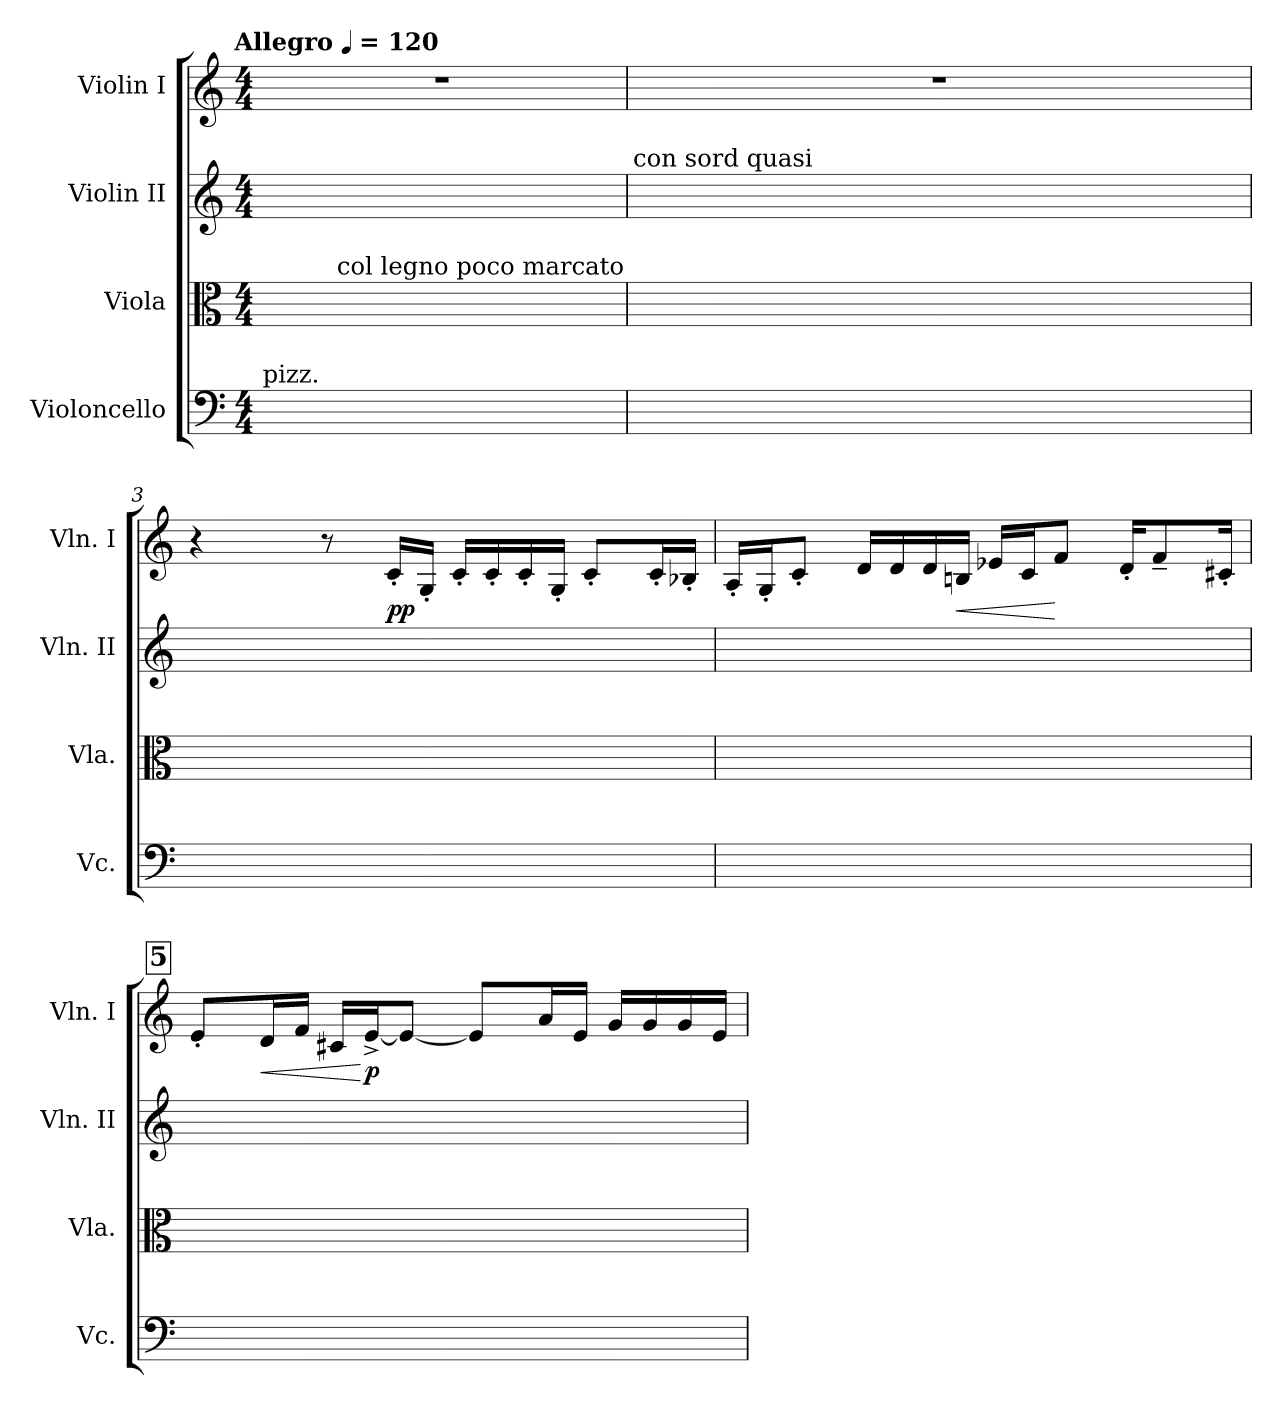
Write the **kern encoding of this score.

**kern	**kern	**kern	**kern	**dynam
*part4	*part3	*part2	*part1	*part1
*staff4	*staff3	*staff2	*staff1	*staff1
*I"Violoncello	*I"Viola	*I"Violin II	*I"Violin I	*
*I'Vc.	*I'Vla.	*I'Vln. II	*I'Vln. I	*
*clefF4	*clefC3	*clefG2	*clefG2	*
*k[]	*k[]	*k[]	*k[]	*
*C:	*C:	*C:	*C:	*
!!LO:TX:omd:t=Allegro [quarter] = 120
*M4/4	*M4/4	*M4/4	*M4/4	*
*MM120	*MM120	*MM120	*MM120	*
=1	=1	=1	=1	=1
!LO:TX:a:t=pizz.	!	!	!	!
4ryy	4ryy	1ryy	1r	.
!	!LO:TX:a:t=col legno poco marcato	!	!	!
4ryy	8ryy	.	.	.
.	8ryy	.	.	.
4ryy	8ryy	.	.	.
.	8ryy	.	.	.
4ryy	8ryy	.	.	.
.	8ryy	.	.	.
=2	=2	=2	=2	=2
!	!	!LO:TX:a:t=con sord quasi	!	!
4ryy	4ryy	2ryy	1r	.
4ryy	8ryy	.	.	.
.	8ryy	.	.	.
4ryy	8ryy	64ryy	.	.
.	.	64ryy	.	.
.	.	64ryy	.	.
.	.	64ryy	.	.
.	.	64ryy	.	.
.	.	64ryy	.	.
.	.	64ryy	.	.
.	.	64ryy	.	.
.	8ryy	64ryy	.	.
.	.	64ryy	.	.
.	.	64ryy	.	.
.	.	64ryy	.	.
.	.	64ryy	.	.
.	.	64ryy	.	.
.	.	64ryy	.	.
.	.	64ryy	.	.
4ryy	8ryy	64ryy	.	.
.	.	64ryy	.	.
.	.	64ryy	.	.
.	.	64ryy	.	.
.	.	64ryy	.	.
.	.	64ryy	.	.
.	.	64ryy	.	.
.	.	64ryy	.	.
.	8ryy	64ryy	.	.
.	.	64ryy	.	.
.	.	64ryy	.	.
.	.	64ryy	.	.
.	.	64ryy	.	.
.	.	64ryy	.	.
.	.	64ryy	.	.
.	.	64ryy	.	.
=3	=3	=3	=3	=3
4ryy	4ryy	64ryy	4r	.
.	.	64ryy	.	.
.	.	64ryy	.	.
.	.	64ryy	.	.
.	.	64ryy	.	.
.	.	64ryy	.	.
.	.	64ryy	.	.
.	.	64ryy	.	.
.	.	64ryy	.	.
.	.	64ryy	.	.
.	.	64ryy	.	.
.	.	64ryy	.	.
.	.	64ryy	.	.
.	.	64ryy	.	.
.	.	64ryy	.	.
.	.	64ryy	.	.
4ryy	8ryy	64ryy	8r	.
.	.	64ryy	.	.
.	.	64ryy	.	.
.	.	64ryy	.	.
.	.	64ryy	.	.
.	.	64ryy	.	.
.	.	64ryy	.	.
.	.	64ryy	.	.
.	8ryy	64ryy	16c'LL	pp
.	.	64ryy	.	.
.	.	64ryy	.	.
.	.	64ryy	.	.
.	.	64ryy	16G'JJ	.
.	.	64ryy	.	.
.	.	64ryy	.	.
.	.	64ryy	.	.
4ryy	8ryy	64ryy	16c'LL	.
.	.	64ryy	.	.
.	.	64ryy	.	.
.	.	64ryy	.	.
.	.	64ryy	16c'	.
.	.	64ryy	.	.
.	.	64ryy	.	.
.	.	64ryy	.	.
.	8ryy	64ryy	16c'	.
.	.	64ryy	.	.
.	.	64ryy	.	.
.	.	64ryy	.	.
.	.	64ryy	16G'JJ	.
.	.	64ryy	.	.
.	.	64ryy	.	.
.	.	64ryy	.	.
4ryy	8ryy	64ryy	8c'L	.
.	.	64ryy	.	.
.	.	64ryy	.	.
.	.	64ryy	.	.
.	.	64ryy	.	.
.	.	64ryy	.	.
.	.	64ryy	.	.
.	.	64ryy	.	.
.	8ryy	64ryy	16c'L	.
.	.	64ryy	.	.
.	.	64ryy	.	.
.	.	64ryy	.	.
.	.	64ryy	16B-X'JJ	.
.	.	64ryy	.	.
.	.	64ryy	.	.
.	.	64ryy	.	.
=4	=4	=4	=4	=4
4ryy	4ryy	64ryy	16A'LL	.
.	.	64ryy	.	.
.	.	64ryy	.	.
.	.	64ryy	.	.
.	.	64ryy	16G'J	.
.	.	64ryy	.	.
.	.	64ryy	.	.
.	.	64ryy	.	.
.	.	64ryy	8c'J	.
.	.	64ryy	.	.
.	.	64ryy	.	.
.	.	64ryy	.	.
.	.	64ryy	.	.
.	.	64ryy	.	.
.	.	64ryy	.	.
.	.	64ryy	.	.
4ryy	8ryy	64ryy	16dLL	.
.	.	64ryy	.	.
.	.	64ryy	.	.
.	.	64ryy	.	.
.	.	64ryy	16d	.
.	.	64ryy	.	.
.	.	64ryy	.	.
.	.	64ryy	.	.
.	8ryy	64ryy	16d	.
.	.	64ryy	.	.
.	.	64ryy	.	.
.	.	64ryy	.	.
!	!	!	!	!LO:HP:b
.	.	64ryy	16BnJJ	<
.	.	64ryy	.	.
.	.	64ryy	.	.
.	.	64ryy	.	.
4ryy	8ryy	64ryy	16e-XLL	.
.	.	64ryy	.	.
.	.	64ryy	.	.
.	.	64ryy	.	.
.	.	64ryy	16cJ	.
.	.	64ryy	.	.
.	.	64ryy	.	.
.	.	64ryy	.	.
.	8ryy	64ryy	8fJ	[
.	.	64ryy	.	.
.	.	64ryy	.	.
.	.	64ryy	.	.
.	.	64ryy	.	.
.	.	64ryy	.	.
.	.	64ryy	.	.
.	.	64ryy	.	.
4ryy	8ryy	64ryy	16d'KL	.
.	.	64ryy	.	.
.	.	64ryy	.	.
.	.	64ryy	.	.
.	.	64ryy	8f~	.
.	.	64ryy	.	.
.	.	64ryy	.	.
.	.	64ryy	.	.
.	8ryy	64ryy	.	.
.	.	64ryy	.	.
.	.	64ryy	.	.
.	.	64ryy	.	.
.	.	64ryy	16c#X'Jk	.
.	.	64ryy	.	.
.	.	64ryy	.	.
.	.	64ryy	.	.
!!LO:REH:place=s1:t=5
=5	=5	=5	=5	=5
4ryy	4ryy	64ryy	8e'L	.
.	.	64ryy	.	.
.	.	64ryy	.	.
.	.	64ryy	.	.
.	.	64ryy	.	.
.	.	64ryy	.	.
.	.	64ryy	.	.
.	.	64ryy	.	.
!	!	!	!	!LO:HP:b
.	.	64ryy	16dL	<
.	.	64ryy	.	.
.	.	64ryy	.	.
.	.	64ryy	.	.
.	.	64ryy	16fJJ	.
.	.	64ryy	.	.
.	.	64ryy	.	.
.	.	64ryy	.	.
4ryy	8ryy	64ryy	16c#XLL	.
.	.	64ryy	.	.
.	.	64ryy	.	.
.	.	64ryy	.	.
.	.	64ryy	[16e^J	[ p
.	.	64ryy	.	.
.	.	64ryy	.	.
.	.	64ryy	.	.
.	8ryy	64ryy	8eJ_	.
.	.	64ryy	.	.
.	.	64ryy	.	.
.	.	64ryy	.	.
.	.	64ryy	.	.
.	.	64ryy	.	.
.	.	64ryy	.	.
.	.	64ryy	.	.
4ryy	8ryy	64ryy	8eL]	.
.	.	64ryy	.	.
.	.	64ryy	.	.
.	.	64ryy	.	.
.	.	64ryy	.	.
.	.	64ryy	.	.
.	.	64ryy	.	.
.	.	64ryy	.	.
.	8ryy	64ryy	16aL	.
.	.	64ryy	.	.
.	.	64ryy	.	.
.	.	64ryy	.	.
.	.	64ryy	16eJJ	.
.	.	64ryy	.	.
.	.	64ryy	.	.
.	.	64ryy	.	.
4ryy	8ryy	64ryy	16gLL	.
.	.	64ryy	.	.
.	.	64ryy	.	.
.	.	64ryy	.	.
.	.	64ryy	16g	.
.	.	64ryy	.	.
.	.	64ryy	.	.
.	.	64ryy	.	.
.	8ryy	64ryy	16g	.
.	.	64ryy	.	.
.	.	64ryy	.	.
.	.	64ryy	.	.
.	.	64ryy	16eJJ	.
.	.	64ryy	.	.
.	.	64ryy	.	.
.	.	64ryy	.	.
=	=	=	=	=
*-	*-	*-	*-	*-
